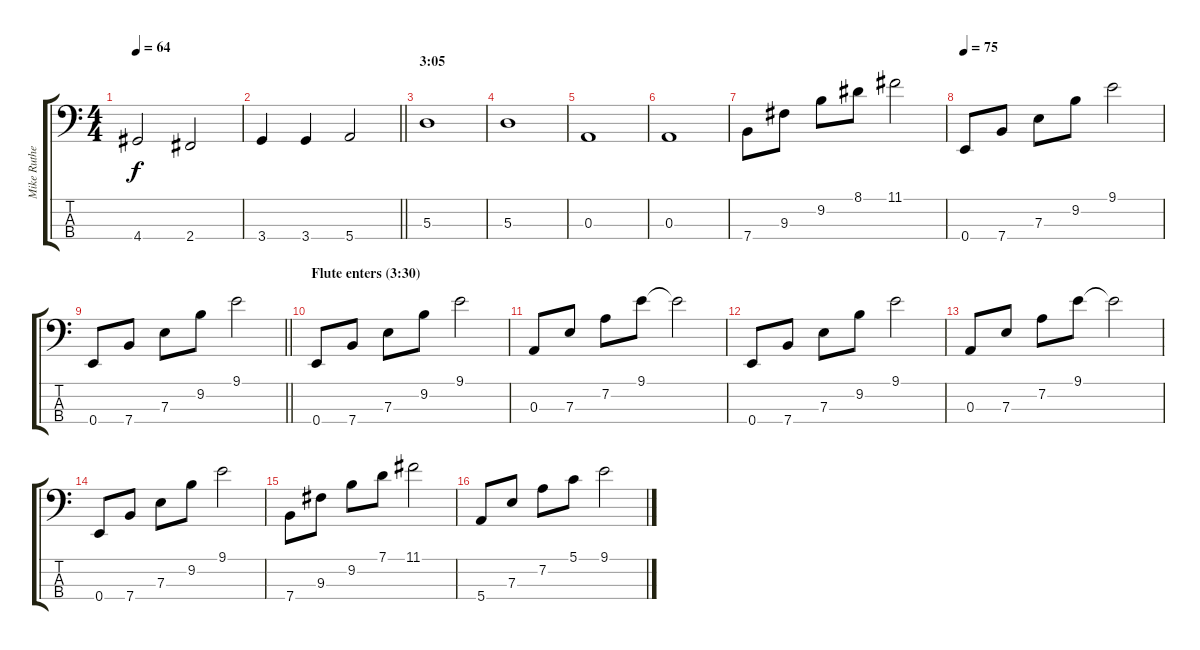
\track ("Mike Rutherford (bass)" "Mike Ruthe") {instrument electricbassfinger}
\staff {score tabs}
\tuning (G2 D2 A1 E1) {hide}
\ts (4 4)
\tempo 64
\clef f4
\ks c
4.4.2{dy f} 2.4.2 |
\barLineRight lightlight
3.4.4 3.4.4 5.4.2 |
\section ("" "3:05")
5.3.1{volume 10} |
5.3.1 |
0.3.1 |
0.3.1 |
7.4.8 9.3.8 9.2.8 8.1.8 11.1.2 |
\tempo 75
0.4.8 7.4.8 7.3.8 9.2.8 9.1.2 |
\barLineRight lightlight
0.4.8 7.4.8 7.3.8 9.2.8 9.1.2 |
\section ("" "Flute enters (3:30)")
0.4.8 7.4.8 7.3.8 9.2.8 9.1.2 |
0.3.8 7.3.8 7.2.8 9.1.8 9.1{t}.2 |
0.4.8 7.4.8 7.3.8 9.2.8 9.1.2 |
0.3.8 7.3.8 7.2.8 9.1.8 9.1{t}.2 |
0.4.8 7.4.8 7.3.8 9.2.8 9.1.2 |
7.4.8 9.3.8 9.2.8 7.1.8 11.1.2 |
5.4.8 7.3.8 7.2.8 5.1.8 9.1.2
